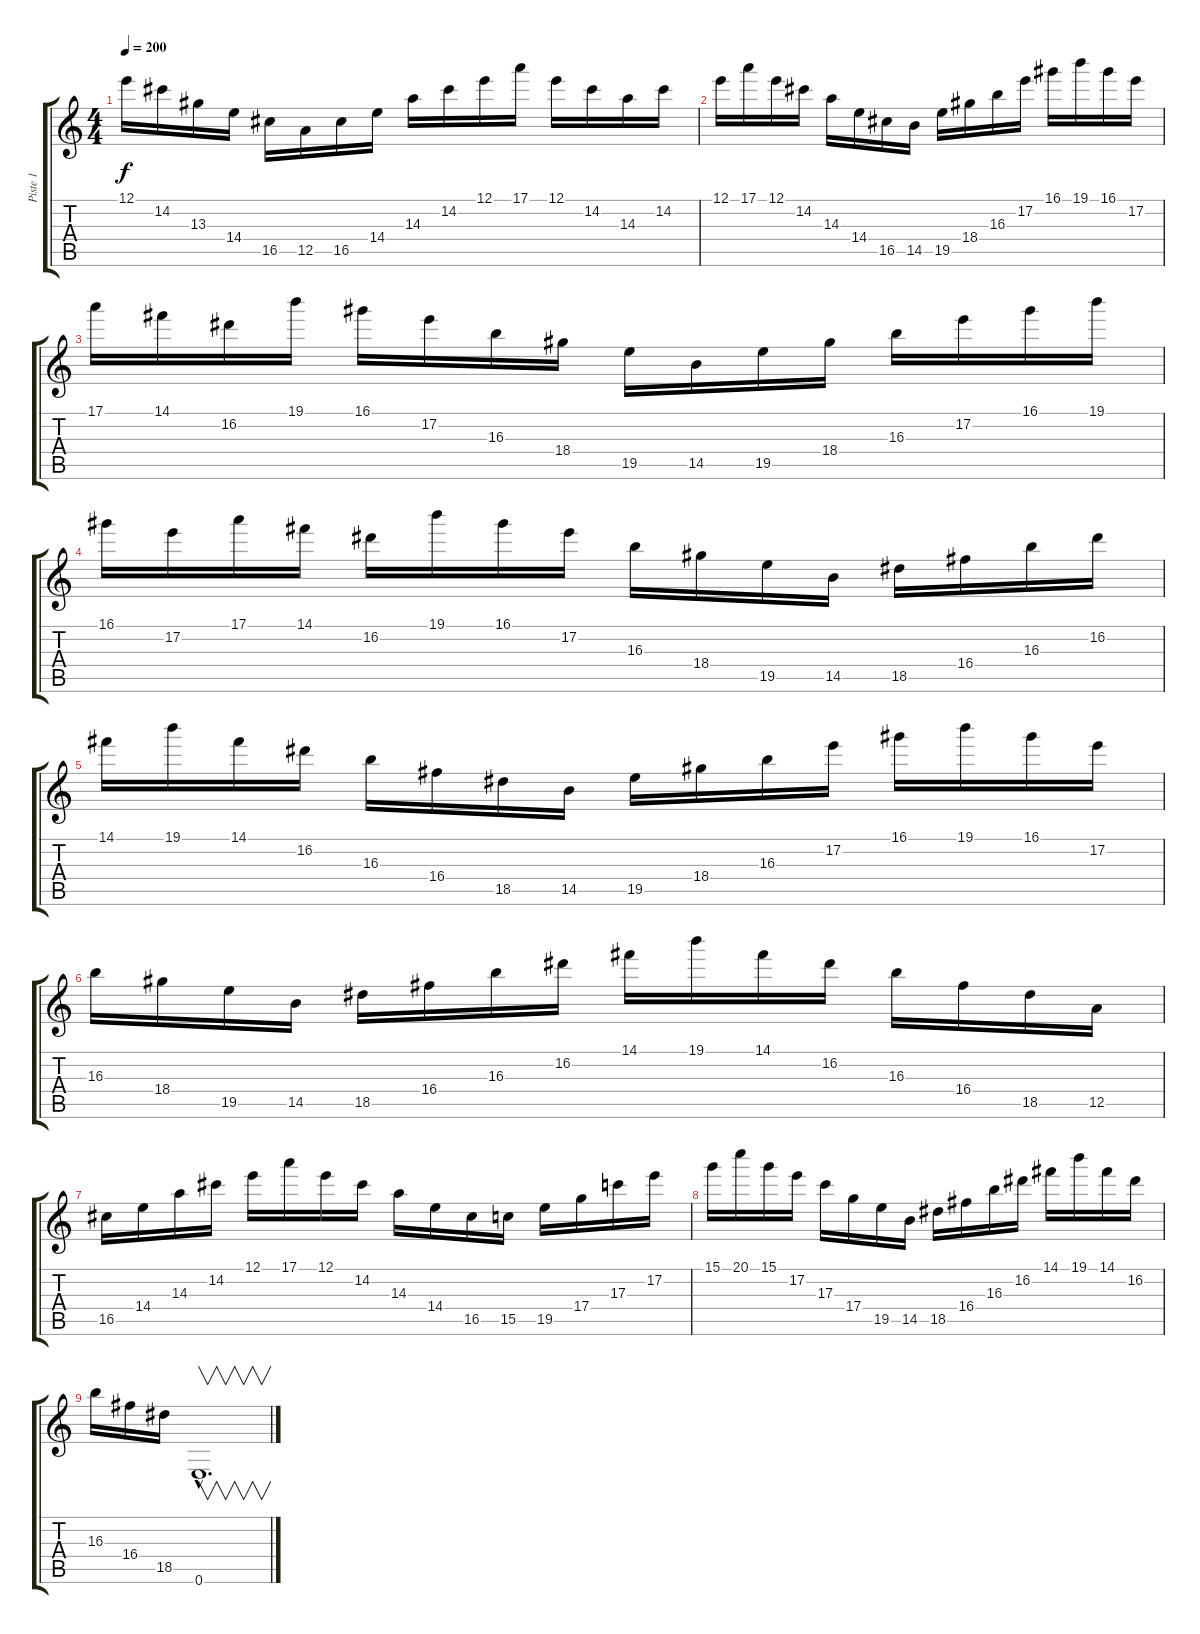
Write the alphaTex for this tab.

\track ("Piste 1" "Piste 1") {instrument distortionguitar}
\staff {score tabs}
\tuning (E4 B3 G3 D3 A2 E2) {hide}
\ts (4 4)
\tempo 200
\clef g2
\ks c
12.1.16{dy f} 14.2.16 13.3.16 14.4.16 16.5.16 12.5.16 16.5.16 14.4.16 14.3.16 14.2.16 12.1.16 17.1.16 12.1.16 14.2.16 14.3.16 14.2.16 |
12.1.16 17.1.16 12.1.16 14.2.16 14.3.16 14.4.16 16.5.16 14.5.16 19.5.16 18.4.16 16.3.16 17.2.16 16.1.16 19.1.16 16.1.16 17.2.16 |
17.1.16 14.1.16 16.2.16 19.1.16 16.1.16 17.2.16 16.3.16 18.4.16 19.5.16 14.5.16 19.5.16 18.4.16 16.3.16 17.2.16 16.1.16 19.1.16 |
16.1.16 17.2.16 17.1.16 14.1.16 16.2.16 19.1.16 16.1.16 17.2.16 16.3.16 18.4.16 19.5.16 14.5.16 18.5.16 16.4.16 16.3.16 16.2.16 |
14.1.16 19.1.16 14.1.16 16.2.16 16.3.16 16.4.16 18.5.16 14.5.16 19.5.16 18.4.16 16.3.16 17.2.16 16.1.16 19.1.16 16.1.16 17.2.16 |
16.3.16 18.4.16 19.5.16 14.5.16 18.5.16 16.4.16 16.3.16 16.2.16 14.1.16 19.1.16 14.1.16 16.2.16 16.3.16 16.4.16 18.5.16 12.5.16 |
16.5.16 14.4.16 14.3.16 14.2.16 12.1.16 17.1.16 12.1.16 14.2.16 14.3.16 14.4.16 16.5.16 15.5.16 19.5.16 17.4.16 17.3.16 17.2.16 |
15.1.16 20.1.16 15.1.16 17.2.16 17.3.16 17.4.16 19.5.16 14.5.16 18.5.16 16.4.16 16.3.16 16.2.16 14.1.16 19.1.16 14.1.16 16.2.16 |
16.3.16 16.4.16 18.5.16 0.6{hac}.1{v d}
